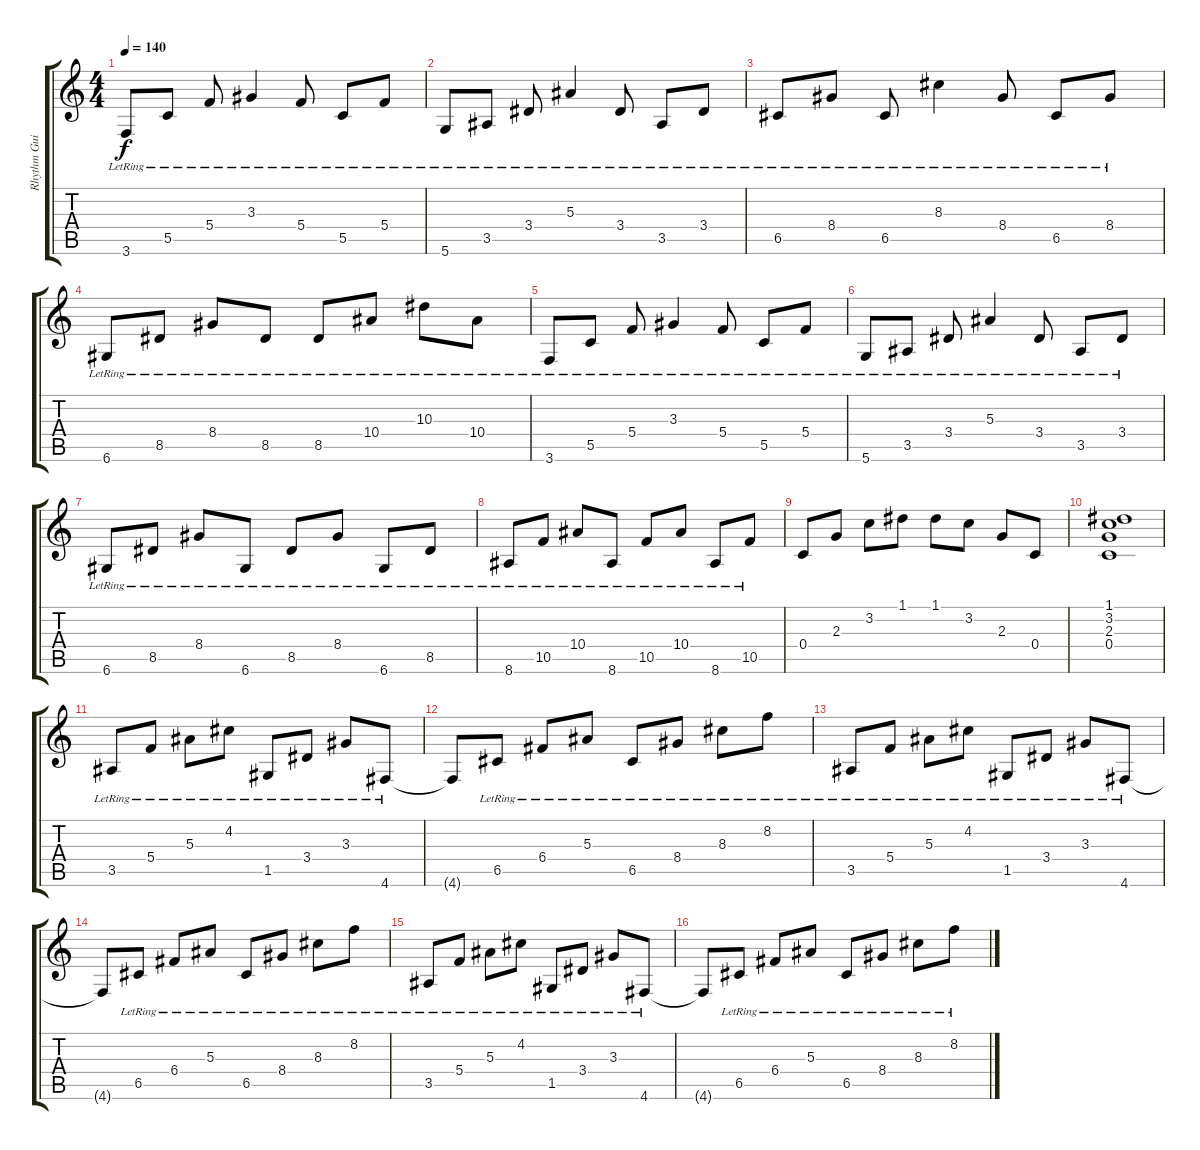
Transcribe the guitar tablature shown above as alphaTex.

\track ("Rhythm Guitar" "Rhythm Gui") {instrument acousticguitarsteel}
\staff {score tabs}
\tuning (D4 A3 F3 C3 G2 D2) {hide}
\ts (4 4)
\tempo 140
\clef g2
\ks c
3.6{lr}.8{dy f} 5.5{lr}.8 5.4{lr}.8 3.3{lr}.4 5.4{lr}.8 5.5{lr}.8 5.4{lr}.8 |
5.6{lr}.8 3.5{lr}.8 3.4{lr}.8 5.3{lr}.4 3.4{lr}.8 3.5{lr}.8 3.4{lr}.8 |
6.5{lr}.8 8.4{lr}.8 6.5{lr}.8 8.3{lr}.4 8.4{lr}.8 6.5{lr}.8 8.4{lr}.8 |
6.6{lr}.8 8.5{lr}.8 8.4{lr}.8 8.5{lr}.8 8.5{lr}.8 10.4{lr}.8 10.3{lr}.8 10.4{lr}.8 |
3.6{lr}.8 5.5{lr}.8 5.4{lr}.8 3.3{lr}.4 5.4{lr}.8 5.5{lr}.8 5.4{lr}.8 |
5.6{lr}.8 3.5{lr}.8 3.4{lr}.8 5.3{lr}.4 3.4{lr}.8 3.5{lr}.8 3.4{lr}.8 |
6.6{lr}.8 8.5{lr}.8 8.4{lr}.8 6.6{lr}.8 8.5{lr}.8 8.4{lr}.8 6.6{lr}.8 8.5{lr}.8 |
8.6{lr}.8 10.5{lr}.8 10.4{lr}.8 8.6{lr}.8 10.5{lr}.8 10.4{lr}.8 8.6{lr}.8 10.5{lr}.8 |
0.4.8 2.3.8 3.2.8 1.1.8 1.1.8 3.2.8 2.3.8 0.4.8 |
(1.1 3.2 2.3 0.4).1 |
3.5{lr}.8 5.4{lr}.8 5.3{lr}.8 4.2{lr}.8 1.5{lr}.8 3.4{lr}.8 3.3{lr}.8 4.6{lr}.8 |
4.6{t}.8 6.5{lr}.8 6.4{lr}.8 5.3{lr}.8 6.5{lr}.8 8.4{lr}.8 8.3{lr}.8 8.2{lr}.8 |
3.5{lr}.8 5.4{lr}.8 5.3{lr}.8 4.2{lr}.8 1.5{lr}.8 3.4{lr}.8 3.3{lr}.8 4.6{lr}.8 |
4.6{t}.8 6.5{lr}.8 6.4{lr}.8 5.3{lr}.8 6.5{lr}.8 8.4{lr}.8 8.3{lr}.8 8.2{lr}.8 |
3.5{lr}.8 5.4{lr}.8 5.3{lr}.8 4.2{lr}.8 1.5{lr}.8 3.4{lr}.8 3.3{lr}.8 4.6{lr}.8 |
4.6{t}.8 6.5{lr}.8 6.4{lr}.8 5.3{lr}.8 6.5{lr}.8 8.4{lr}.8 8.3{lr}.8 8.2{lr}.8
